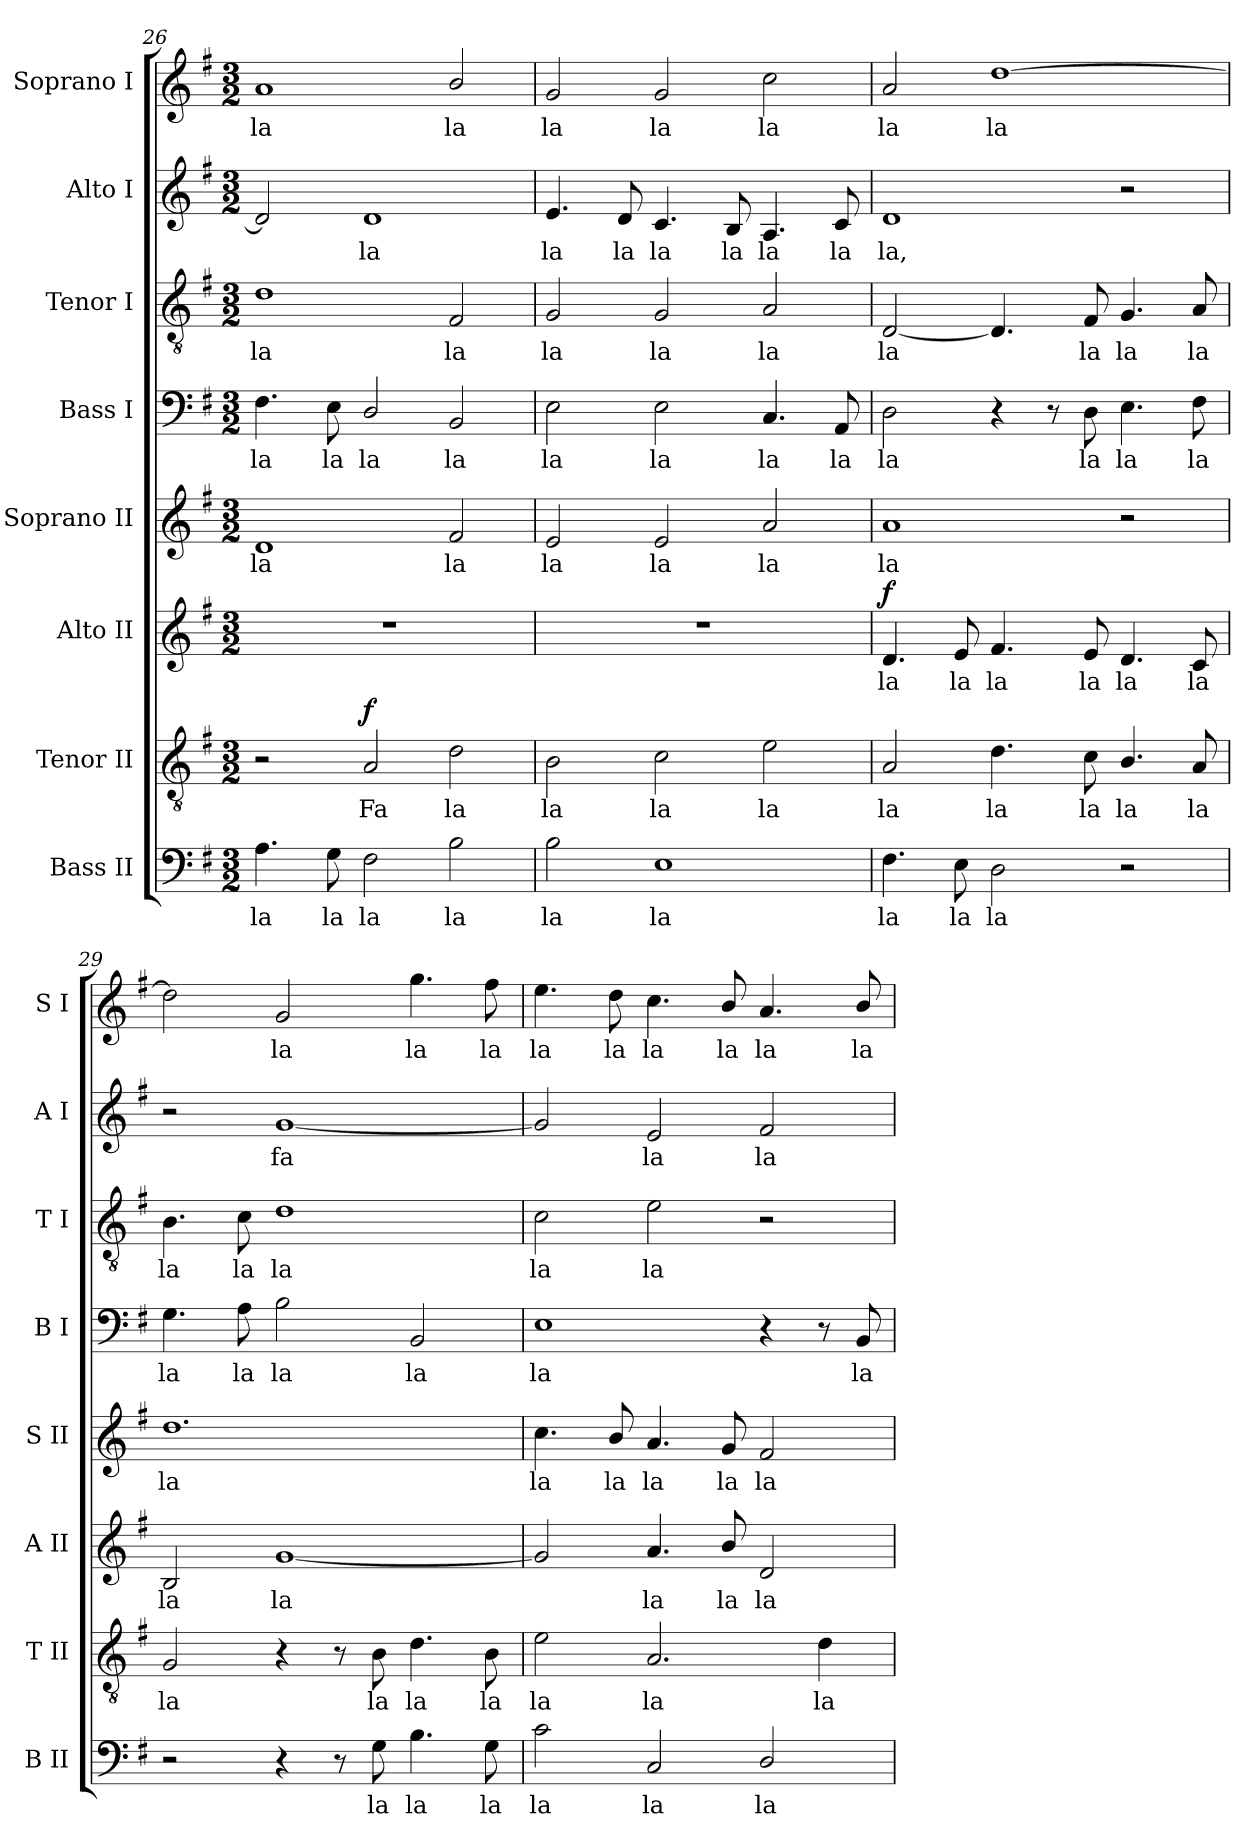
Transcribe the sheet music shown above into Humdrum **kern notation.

**kern	**text	**kern	**text	**dynam	**kern	**text	**dynam	**kern	**text	**kern	**text	**kern	**text	**kern	**text	**kern	**text
*part8	*part8	*part7	*part7	*part7	*part6	*part6	*part6	*part5	*part5	*part4	*part4	*part3	*part3	*part2	*part2	*part1	*part1
*staff8	*staff8	*staff7	*staff7	*staff7	*staff6	*staff6	*staff6	*staff5	*staff5	*staff4	*staff4	*staff3	*staff3	*staff2	*staff2	*staff1	*staff1
*I"Bass II	*	*I"Tenor II	*	*	*I"Alto II	*	*	*I"Soprano II	*	*I"Bass I	*	*I"Tenor I	*	*I"Alto I	*	*I"Soprano I	*
*I'B II	*	*I'T II	*	*	*I'A II	*	*	*I'S II	*	*I'B I	*	*I'T I	*	*I'A I	*	*I'S I	*
*clefF4	*	*clefGv2	*	*	*clefG2	*	*	*clefG2	*	*clefF4	*	*clefGv2	*	*clefG2	*	*clefG2	*
*k[f#]	*	*k[f#]	*	*	*k[f#]	*	*	*k[f#]	*	*k[f#]	*	*k[f#]	*	*k[f#]	*	*k[f#]	*
*G:	*	*G:	*	*	*G:	*	*	*G:	*	*G:	*	*G:	*	*G:	*	*G:	*
*M3/2	*	*M3/2	*	*	*M3/2	*	*	*M3/2	*	*M3/2	*	*M3/2	*	*M3/2	*	*M3/2	*
=26	=26	=26	=26	=26	=26	=26	=26	=26	=26	=26	=26	=26	=26	=26	=26	=26	=26
!	!LO:LY:b	!	!	!	!LO:N:vis=1	!	!	!	!LO:LY:b	!	!LO:LY:b	!	!LO:LY:b	!	!	!	!LO:LY:b
4.A	la	2r	.	.	1.r	.	.	1d	la	4.F#	la	1d	la	2d]	.	1a	la
!	!LO:LY:b	!	!	!	!	!	!	!	!	!	!LO:LY:b	!	!	!	!	!	!
8G	la	.	.	.	.	.	.	.	.	8E	la	.	.	.	.	.	.
!	!LO:LY:b	!	!LO:LY:b	!LO:DY:b	!	!	!	!	!	!	!LO:LY:b	!	!	!	!LO:LY:b	!	!
2F#	la	2A	Fa	f	.	.	.	.	.	2D/	la	.	.	1d	la	.	.
!	!LO:LY:b	!	!LO:LY:b	!	!	!	!	!	!LO:LY:b	!	!LO:LY:b	!	!LO:LY:b	!	!	!	!LO:LY:b
2B	la	2d	la	.	.	.	.	2f#	la	2BB	la	2F#	la	.	.	2b/	la
=27	=27	=27	=27	=27	=27	=27	=27	=27	=27	=27	=27	=27	=27	=27	=27	=27	=27
!	!LO:LY:b	!	!LO:LY:b	!	!LO:N:vis=1	!	!	!	!LO:LY:b	!	!LO:LY:b	!	!LO:LY:b	!	!LO:LY:b	!	!LO:LY:b
2B	la	2B	la	.	1.r	.	.	2e	la	2E	la	2G	la	4.e	la	2g	la
!	!	!	!	!	!	!	!	!	!	!	!	!	!	!	!LO:LY:b	!	!
.	.	.	.	.	.	.	.	.	.	.	.	.	.	8d	la	.	.
!	!LO:LY:b	!	!LO:LY:b	!	!	!	!	!	!LO:LY:b	!	!LO:LY:b	!	!LO:LY:b	!	!LO:LY:b	!	!LO:LY:b
1E	la	2c	la	.	.	.	.	2e	la	2E	la	2G	la	4.c	la	2g	la
!	!	!	!	!	!	!	!	!	!	!	!	!	!	!	!LO:LY:b	!	!
.	.	.	.	.	.	.	.	.	.	.	.	.	.	8B	la	.	.
!	!	!	!LO:LY:b	!	!	!	!	!	!LO:LY:b	!	!LO:LY:b	!	!LO:LY:b	!	!LO:LY:b	!	!LO:LY:b
.	.	2e	la	.	.	.	.	2a	la	4.C	la	2A	la	4.A	la	2cc	la
!	!	!	!	!	!	!	!	!	!	!	!LO:LY:b	!	!	!	!LO:LY:b	!	!
.	.	.	.	.	.	.	.	.	.	8AA	la	.	.	8c	la	.	.
=28	=28	=28	=28	=28	=28	=28	=28	=28	=28	=28	=28	=28	=28	=28	=28	=28	=28
!	!LO:LY:b	!	!LO:LY:b	!	!	!LO:LY:b	!LO:DY:b	!	!LO:LY:b	!	!LO:LY:b	!	!LO:LY:b	!	!LO:LY:b	!	!LO:LY:b
4.F#	la	2A	la	.	4.d	la	f	1a	la	2D	la	[2D	la	1d	la,	2a	la
!	!LO:LY:b	!	!	!	!	!LO:LY:b	!	!	!	!	!	!	!	!	!	!	!
8E	la	.	.	.	8e	la	.	.	.	.	.	.	.	.	.	.	.
!	!LO:LY:b	!	!LO:LY:b	!	!	!LO:LY:b	!	!	!	!	!	!	!	!	!	!	!LO:LY:b
2D	la	4.d	la	.	4.f#	la	.	.	.	4r	.	4.D]	.	.	.	[1dd	la
.	.	.	.	.	.	.	.	.	.	8r	.	.	.	.	.	.	.
!	!	!	!LO:LY:b	!	!	!LO:LY:b	!	!	!	!	!LO:LY:b	!	!LO:LY:b	!	!	!	!
.	.	8c	la	.	8e	la	.	.	.	8D	la	8F#	la	.	.	.	.
!	!	!	!LO:LY:b	!	!	!LO:LY:b	!	!	!	!	!LO:LY:b	!	!LO:LY:b	!	!	!	!
2r	.	4.B/	la	.	4.d	la	.	2r	.	4.E	la	4.G	la	2r	.	.	.
!	!	!	!LO:LY:b	!	!	!LO:LY:b	!	!	!	!	!LO:LY:b	!	!LO:LY:b	!	!	!	!
.	.	8A	la	.	8c	la	.	.	.	8F#	la	8A	la	.	.	.	.
=29	=29	=29	=29	=29	=29	=29	=29	=29	=29	=29	=29	=29	=29	=29	=29	=29	=29
!	!	!	!LO:LY:b	!	!	!LO:LY:b	!	!	!LO:LY:b	!	!LO:LY:b	!	!LO:LY:b	!	!	!	!
2r	.	2G	la	.	2B	la	.	1.dd	la	4.G	la	4.B	la	2r	.	2dd]	.
!	!	!	!	!	!	!	!	!	!	!	!LO:LY:b	!	!LO:LY:b	!	!	!	!
.	.	.	.	.	.	.	.	.	.	8A	la	8c	la	.	.	.	.
!	!	!	!	!	!	!LO:LY:b	!	!	!	!	!LO:LY:b	!	!LO:LY:b	!	!LO:LY:b	!	!LO:LY:b
4r	.	4r	.	.	[1g	la	.	.	.	2B	la	1d	la	[1g	fa	2g	la
8r	.	8r	.	.	.	.	.	.	.	.	.	.	.	.	.	.	.
!	!LO:LY:b	!	!LO:LY:b	!	!	!	!	!	!	!	!	!	!	!	!	!	!
8G	la	8B	la	.	.	.	.	.	.	.	.	.	.	.	.	.	.
!	!LO:LY:b	!	!LO:LY:b	!	!	!	!	!	!	!	!LO:LY:b	!	!	!	!	!	!LO:LY:b
4.B	la	4.d	la	.	.	.	.	.	.	2BB	la	.	.	.	.	4.gg	la
!	!LO:LY:b	!	!LO:LY:b	!	!	!	!	!	!	!	!	!	!	!	!	!	!LO:LY:b
8G	la	8B	la	.	.	.	.	.	.	.	.	.	.	.	.	8ff#	la
=30	=30	=30	=30	=30	=30	=30	=30	=30	=30	=30	=30	=30	=30	=30	=30	=30	=30
!	!LO:LY:b	!	!LO:LY:b	!	!	!	!	!	!LO:LY:b	!	!LO:LY:b	!	!LO:LY:b	!	!	!	!LO:LY:b
2c	la	2e	la	.	2g]	.	.	4.cc	la	1E	la	2c	la	2g]	.	4.ee	la
!	!	!	!	!	!	!	!	!	!LO:LY:b	!	!	!	!	!	!	!	!LO:LY:b
.	.	.	.	.	.	.	.	8b/	la	.	.	.	.	.	.	8dd	la
!	!LO:LY:b	!	!LO:LY:b	!	!	!LO:LY:b	!	!	!LO:LY:b	!	!	!	!LO:LY:b	!	!LO:LY:b	!	!LO:LY:b
2C	la	2.A	la	.	4.a	la	.	4.a	la	.	.	2e	la	2e	la	4.cc	la
!	!	!	!	!	!	!LO:LY:b	!	!	!LO:LY:b	!	!	!	!	!	!	!	!LO:LY:b
.	.	.	.	.	8b/	la	.	8g	la	.	.	.	.	.	.	8b/	la
!	!LO:LY:b	!	!	!	!	!LO:LY:b	!	!	!LO:LY:b	!	!	!	!	!	!LO:LY:b	!	!LO:LY:b
2D/	la	.	.	.	2d	la	.	2f#	la	4r	.	2r	.	2f#	la	4.a	la
!	!	!	!LO:LY:b	!	!	!	!	!	!	!	!	!	!	!	!	!	!
.	.	4d	la	.	.	.	.	.	.	8r	.	.	.	.	.	.	.
!	!	!	!	!	!	!	!	!	!	!	!LO:LY:b	!	!	!	!	!	!LO:LY:b
.	.	.	.	.	.	.	.	.	.	8BB	la	.	.	.	.	8b/	la
=	=	=	=	=	=	=	=	=	=	=	=	=	=	=	=	=	=
*-	*-	*-	*-	*-	*-	*-	*-	*-	*-	*-	*-	*-	*-	*-	*-	*-	*-
